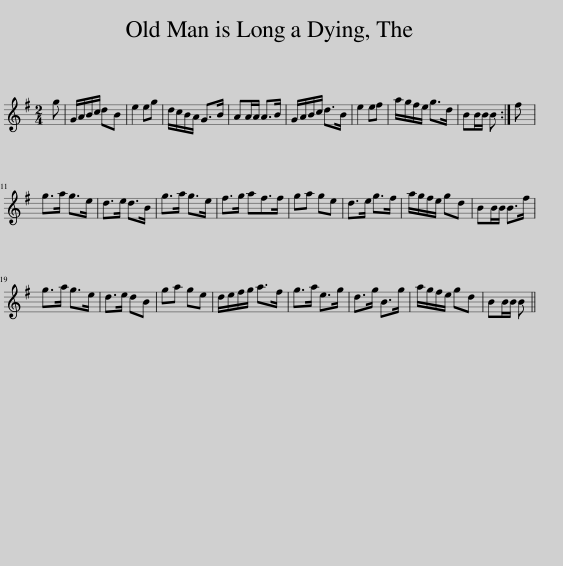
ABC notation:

X:1
L:1/8
M:2/4
I:linebreak $
K:G
V:1 treble
V:1
 g | G/A/B/c/ dB | e2 eg | d/c/B/A/ G>B | AA/A/ A>B | %5
 G/A/B/c/ d>B | e2 ef | a/g/f/e/ g>d | BB/B/ B :| f |$ %10
 g>a g>e | d>e d>B | g>a g>e | f>g af>f | ga ge | %15
 d>e g>f | a/g/f/e/ gd | BB/B/ B>f |$ g>a g>e | d>e dB | %20
 ga ge | d/e/f/g/ a>f | g>a e>g | d>g B>g | a/g/f/e/ gd | %25
 BB/B/ B || %26
